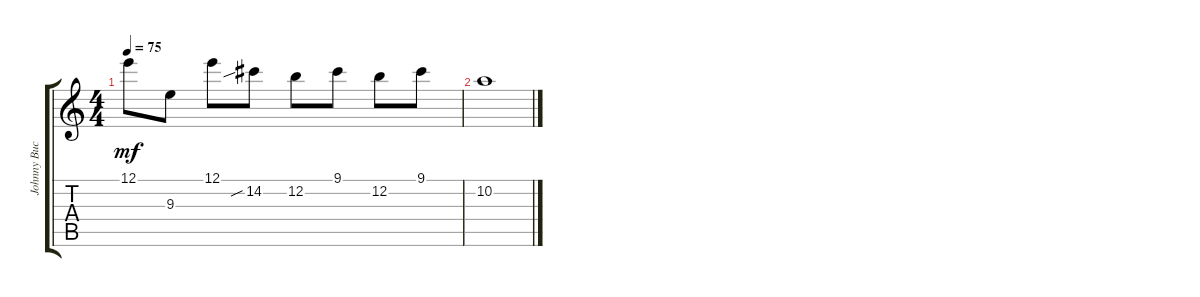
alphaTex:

\track ("Johnny Buckland(Lead Guitar)" "Johnny Buc") {instrument electricguitarclean}
\staff {score tabs}
\tuning (E4 B3 G3 D3 A2 E2) {hide}
\ts (4 4)
\tempo 75
\clef g2
\ks c
12.1.8{dy mf} 9.3.8 12.1.8 14.2{sib}.8 12.2.8 9.1.8 12.2.8 9.1.8 |
10.2.1
